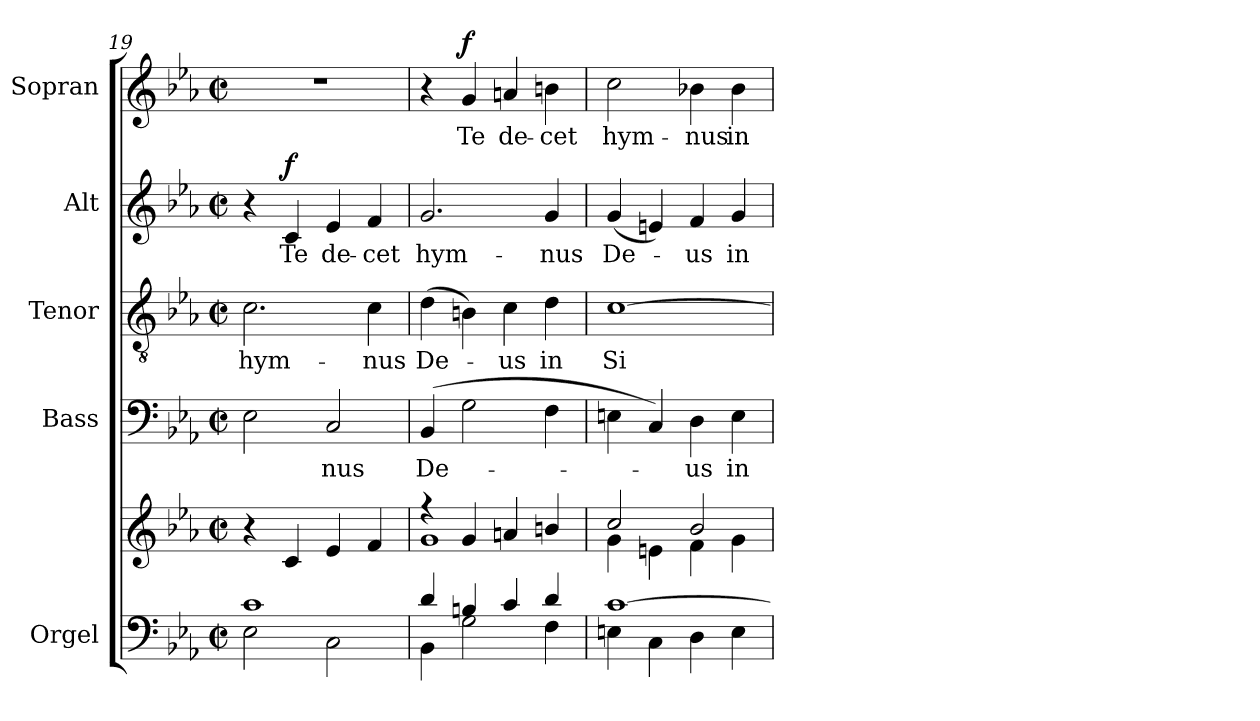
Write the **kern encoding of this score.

**kern	**kern	**kern	**text	**kern	**text	**kern	**text	**dynam	**kern	**text	**dynam
*part5	*part5	*part4	*part4	*part3	*part3	*part2	*part2	*part2	*part1	*part1	*part1
*staff6	*staff5	*staff4	*staff4	*staff3	*staff3	*staff2	*staff2	*staff2	*staff1	*staff1	*staff1
*I"Orgel	*	*I"Bass	*	*I"Tenor	*	*I"Alt	*	*	*I"Sopran	*	*
*I'Org.	*	*I'B.	*	*I'T.	*	*I'A.	*	*	*I'S.	*	*
*clefF4	*clefG2	*clefF4	*	*clefGv2	*	*clefG2	*	*	*clefG2	*	*
*k[b-e-a-]	*k[b-e-a-]	*k[b-e-a-]	*	*k[b-e-a-]	*	*k[b-e-a-]	*	*	*k[b-e-a-]	*	*
*E-:	*E-:	*E-:	*	*E-:	*	*E-:	*	*	*E-:	*	*
*M2/2	*M2/2	*M2/2	*	*M2/2	*	*M2/2	*	*	*M2/2	*	*
*met(c|)	*met(c|)	*met(c|)	*	*met(c|)	*	*met(c|)	*	*	*met(c|)	*	*
=19	=19	=19	=19	=19	=19	=19	=19	=19	=19	=19	=19
*^	*	*	*	*	*	*	*	*	*	*	*
!	!	!	!	!	!	!LO:LY:b	!	!	!	!	!	!
1c	2E-\	4r	2E-\	.	2.c\	hym-	4r	.	.	1r	.	.
!	!	!	!	!	!	!	!	!LO:LY:b	!LO:DY:a	!	!	!
.	.	4c/	.	.	.	.	4c/	Te	f	.	.	.
!	!	!	!	!LO:LY:b	!	!	!	!LO:LY:b	!	!	!	!
.	2C\	4e-/	2C/	-nus	.	.	4e-/	de-	.	.	.	.
!	!	!	!	!	!	!LO:LY:b	!	!LO:LY:b	!	!	!	!
.	.	4f/	.	.	4c\	-nus	4f/	-cet	.	.	.	.
=20	=20	=20	=20	=20	=20	=20	=20	=20	=20	=20	=20	=20
*	*	*^	*	*	*	*	*	*	*	*	*	*
!	!	!	!	!	!LO:LY:b	!	!LO:LY:b	!	!LO:LY:b	!	!	!	!
4d/	4BB-\	4ree	1g	(4BB-/	De-	(>4d\	De-	2.g/	hym-	.	4r	.	.
!	!	!	!	!	!	!	!	!	!	!	!	!LO:LY:b	!LO:DY:a
4Bn/	2G\	4g/	.	2G\	.	4Bn\)	.	.	.	.	4g/	Te	f
!	!	!	!	!	!	!	!LO:LY:b	!	!	!	!	!LO:LY:b	!
4c/	.	4an/	.	.	.	4c\	-us	.	.	.	4an/	de-	.
!	!	!	!	!	!	!	!LO:LY:b	!	!LO:LY:b	!	!	!LO:LY:b	!
4d/	4F\	4bn/	.	4F\	.	4d\	in	4g/	-nus	.	4bn\	-cet	.
=21	=21	=21	=21	=21	=21	=21	=21	=21	=21	=21	=21	=21	=21
!	!	!	!	!	!	!	!LO:LY:b	!	!LO:LY:b	!	!	!LO:LY:b	!
[>1c	4En\	2cc/	4g\	4En\	.	[1c	Si-	(<4g/	De-	.	2cc\	hym-	.
.	4C\	.	4en\	4C/)	.	.	.	4en/)	.	.	.	.	.
!	!	!	!	!	!LO:LY:b	!	!	!	!LO:LY:b	!	!	!LO:LY:b	!
.	4D\	2b-/	4f\	4D\	-us	.	.	4f/	-us	.	4b-X\	-nus	.
!	!	!	!	!	!LO:LY:b	!	!	!	!LO:LY:b	!	!	!LO:LY:b	!
.	4E\	.	4g\	4E\	in	.	.	4g/	in	.	4b-\	in	.
*v	*v	*	*	*	*	*	*	*	*	*	*	*	*
*	*v	*v	*	*	*	*	*	*	*	*	*	*
=	=	=	=	=	=	=	=	=	=	=	=
*-	*-	*-	*-	*-	*-	*-	*-	*-	*-	*-	*-
